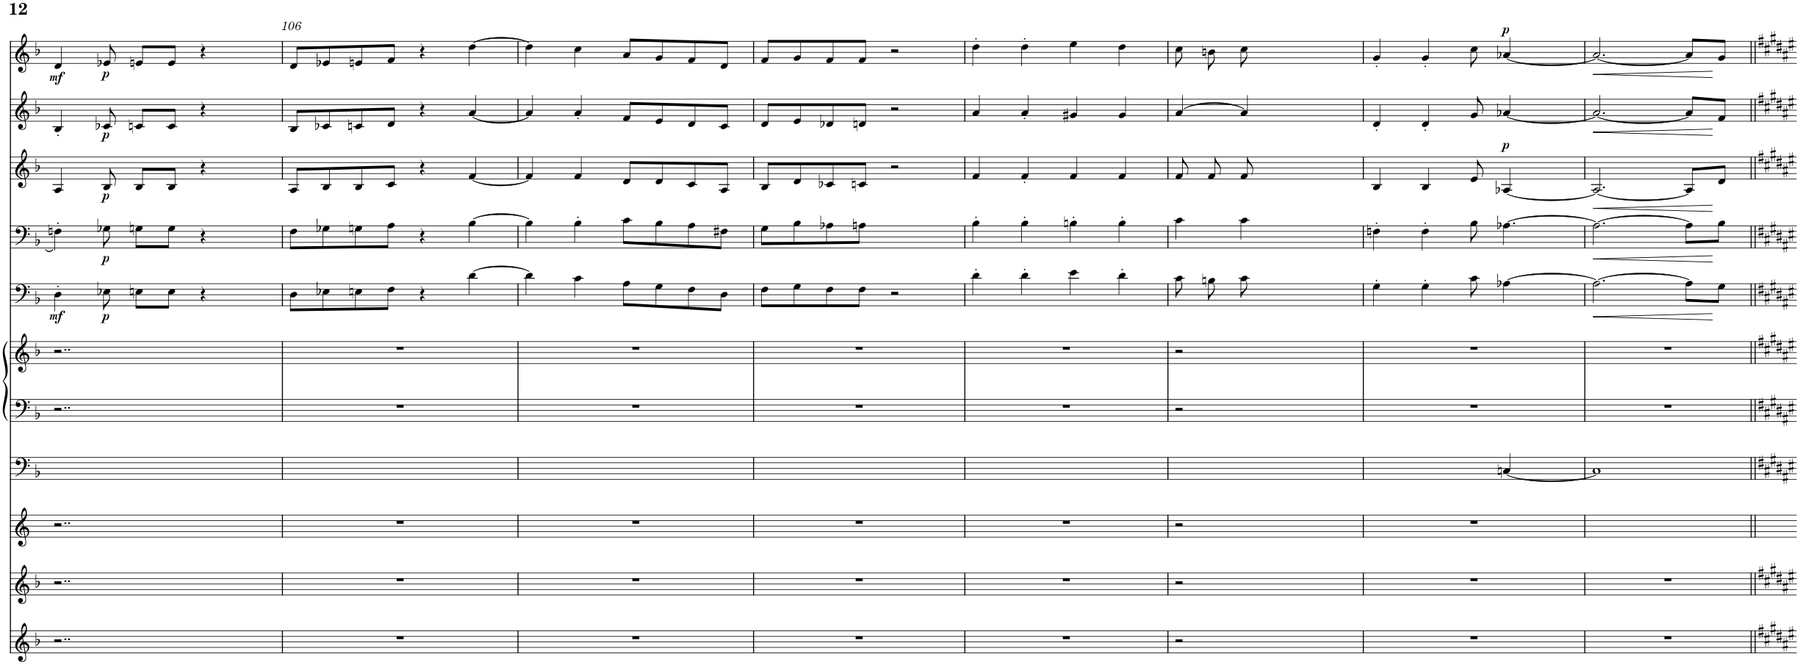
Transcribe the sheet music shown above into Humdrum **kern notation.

**kern	**kern	**kern	**kern	**kern	**kern	**kern	**dynam	**kern	**dynam	**kern	**dynam	**kern	**dynam	**kern	**dynam
*part10	*part9	*part8	*part7	*part6	*part6	*part5	*part5	*part4	*part4	*part3	*part3	*part2	*part2	*part1	*part1
*staff11	*staff10	*staff9	*staff8	*staff7	*staff6	*staff5	*staff5	*staff4	*staff4	*staff3	*staff3	*staff2	*staff2	*staff1	*staff1
*I"Voice	*I"Voice	*I"Voice	*I"Voice	*I"Piano	*	*I"Voice	*	*I"Voice	*	*I"Voice	*	*I"Voice	*	*I"Voice	*
*I'V	*I'V	*I'V	*I'V	*I'Pno	*	*I'V	*	*I'V	*	*I'V	*	*I'V	*	*I'V	*
!!LO:PB:g=z
*clefG2	*clefG2	*clefG2	*clefF4	*clefF4	*clefG2	*clefF4	*	*clefF4	*	*clefG2	*	*clefG2	*	*clefG2	*
*k[b-]	*k[b-]	*k[]	*k[b-]	*k[b-]	*k[b-]	*k[b-]	*	*k[b-]	*	*k[b-]	*	*k[b-]	*	*k[b-]	*
*M4/4	*M4/4	*M4/4	*M4/4	*M4/4	*M4/4	*M4/4	*	*M4/4	*	*M4/4	*	*M4/4	*	*M4/4	*
=105X1	=105X1	=105X1	=105X1	=105X1	=105X1	=105X1	=105X1	=105X1	=105X1	=105X1	=105X1	=105X1	=105X1	=105X1	=105X1
!	!	!	!	!	!	!	!LO:DY:b	!	!	!	!	!	!	!	!LO:DY:b
2..r	2..r	2..r	1ryy	2..r	2..r	4D'\	mf	4Fn'\	.	4A/	.	4B-'/	.	4d/	mf
!	!	!	!	!	!	!	!LO:DY:b	!	!LO:DY:b	!	!LO:DY:b	!	!LO:DY:b	!	!LO:DY:b
.	.	.	.	.	.	8E-X\	p	8G-X\	p	8B-/	p	8c-X/	p	8e-X/	p
.	.	.	.	.	.	8En\L	.	8Gn\L	.	8B-/L	.	8cn/L	.	8en/L	.
.	.	.	.	.	.	8E\J	.	8G\J	.	8B-/J	.	8c/J	.	8e/J	.
.	.	.	.	.	.	4r	.	4r	.	4r	.	4r	.	4r	.
8ryy	8ryy	8ryy	.	8ryy	8ryy	8ryy	.	8ryy	.	8ryy	.	8ryy	.	8ryy	.
=106	=106	=106	=106	=106	=106	=106	=106	=106	=106	=106	=106	=106	=106	=106	=106
1r	1r	1r	1ryy	1r	1r	8D\L	.	8F\L	.	8A/L	.	8B-/L	.	8d/L	.
.	.	.	.	.	.	8E-X\	.	8G-X\	.	8B-/	.	8c-X/	.	8e-X/	.
.	.	.	.	.	.	8En\	.	8Gn\	.	8B-/	.	8cn/	.	8en/	.
.	.	.	.	.	.	8F\J	.	8A\J	.	8c/J	.	8d/J	.	8f/J	.
.	.	.	.	.	.	4r	.	4r	.	4r	.	4r	.	4r	.
.	.	.	.	.	.	[>4d\	.	[>4B-\	.	[<4f/	.	[<4a/	.	[>4dd\	.
=107	=107	=107	=107	=107	=107	=107	=107	=107	=107	=107	=107	=107	=107	=107	=107
1r	1r	1r	1ryy	1r	1r	4d\]	.	4B-\]	.	4f/]	.	4a/]	.	4dd\]	.
.	.	.	.	.	.	4c\	.	4B-'\	.	4f/	.	4a'/	.	4cc\	.
.	.	.	.	.	.	8A\L	.	8c\L	.	8d/L	.	8f/L	.	8a/L	.
.	.	.	.	.	.	8G\	.	8B-\	.	8d/	.	8e/	.	8g/	.
.	.	.	.	.	.	8F\	.	8A\	.	8c/	.	8d/	.	8f/	.
.	.	.	.	.	.	8D\J	.	8F#X\J	.	8A/J	.	8c/J	.	8d/J	.
=108	=108	=108	=108	=108	=108	=108	=108	=108	=108	=108	=108	=108	=108	=108	=108
1r	1r	1r	1ryy	1r	1r	8F\L	.	8G\L	.	8B-/L	.	8d/L	.	8f/L	.
.	.	.	.	.	.	8G\	.	8B-\	.	8d/	.	8e/	.	8g/	.
.	.	.	.	.	.	8F\	.	8A-X\	.	8c-X/	.	8d-X/	.	8f/	.
.	.	.	.	.	.	8F\J	.	8An\J	.	8cn/J	.	8dn/J	.	8f/J	.
.	.	.	.	.	.	2r	.	2ryy	.	2r	.	2r	.	2r	.
=109	=109	=109	=109	=109	=109	=109	=109	=109	=109	=109	=109	=109	=109	=109	=109
1r	1r	1r	1ryy	1r	1r	4d'\	.	4B-'\	.	4f/	.	4a/	.	4dd'\	.
.	.	.	.	.	.	4d'\	.	4B-'\	.	4f'/	.	4a'/	.	4dd'\	.
.	.	.	.	.	.	4e\	.	4Bn'\	.	4f/	.	4g#X/	.	4ee\	.
.	.	.	.	.	.	4d'\	.	4B'\	.	4f/	.	4g#/	.	4dd\	.
=110	=110	=110	=110	=110	=110	=110	=110	=110	=110	=110	=110	=110	=110	=110	=110
2r	2r	2r	1ryy	2r	2r	8c\	.	4c\	.	8f/	.	[>4a/	.	8cc\	.
.	.	.	.	.	.	8Bn\	.	.	.	8f/	.	.	.	8bn\	.
.	.	.	.	.	.	8c\	.	4c\	.	8f/	.	4a/]	.	8cc\	.
.	.	.	.	.	.	2ryy	.	.	.	2ryy	.	.	.	2ryy	.
2ryy	2ryy	2ryy	.	2ryy	2ryy	.	.	2ryy	.	.	.	2ryy	.	.	.
.	.	.	.	.	.	8ryy	.	.	.	8ryy	.	.	.	8ryy	.
=111	=111	=111	=111	=111	=111	=111	=111	=111	=111	=111	=111	=111	=111	=111	=111
1r	1r	1r	2ryy	1r	1r	4G'\	.	4Fn'\	.	4B-/	.	4d'/	.	4g'/	.
.	.	.	.	.	.	4G'\	.	4F'\	.	4B-/	.	4d'/	.	4g'/	.
.	.	.	8ryy	.	.	8c\	.	8B-\	.	8e/	.	8g/	.	8cc\	.
!	!	!	!	!	!	!	!	!	!	!	!LO:DY:a	!	!	!	!LO:DY:a
.	.	.	[<4Cn/	.	.	[>4A-X\	.	[>4.A-X\	.	[<4A-X/	p	[<4a-X/	.	[<4a-X/	p
.	.	.	8ryy	.	.	8ryy	.	.	.	8ryy	.	8ryy	.	8ryy	.
=112	=112	=112	=112	=112	=112	=112	=112	=112	=112	=112	=112	=112	=112	=112	=112
!	!	!	!	!	!	!	!	!	!	!	!	!	!	!	!LO:HP:b
1r	1r	1ryy	1C]	1r	1r	2.A-\_	.	2.A-\_	.	2.A-/_	.	2.a-/_	.	2.a-/_	<
.	.	.	.	.	.	8A-\L]	.	8A-\L]	.	8A-/L]	.	8a-/L]	.	8a-/L]	.
.	.	.	.	.	.	8G\J	.	8B-\J	.	8d/J	.	8f/J	.	8g/J	[
=||	=||	=||	=||	=||	=||	=||	=||	=||	=||	=||	=||	=||	=||	=||	=||
*-	*-	*-	*-	*-	*-	*-	*-	*-	*-	*-	*-	*-	*-	*-	*-
